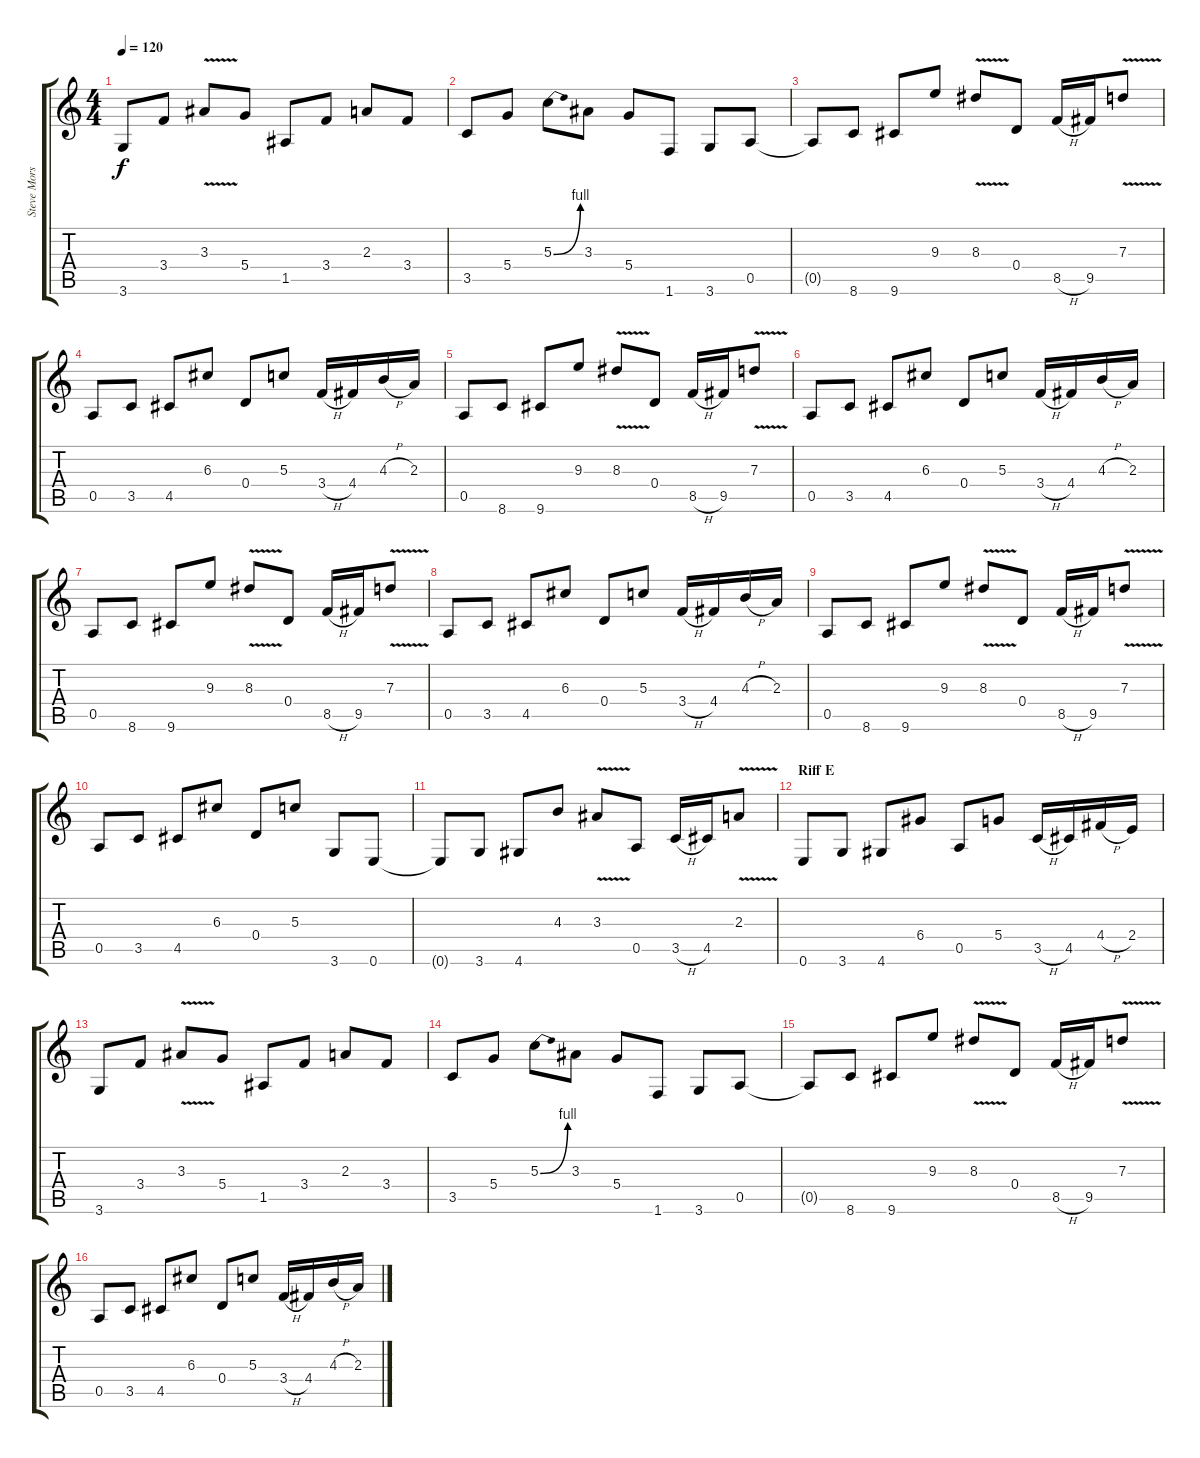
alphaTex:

\track ("Steve Morse Melody/Rhythm Guitar" "Steve Mors") {instrument overdrivenguitar}
\staff {score tabs}
\tuning (E4 B3 G3 D3 A2 E2) {hide}
\ts (4 4)
\tempo 120
\clef g2
\ks c
3.6{t}.8{dy f} 3.4.8 3.3{v}.8 5.4.8 1.5.8 3.4.8 2.3.8 3.4.8 |
3.5.8 5.4.8 5.3{be (bend 0 0 60 4)}.8 3.3.8 5.4.8 1.6.8 3.6.8 0.5.8 |
0.5{t}.8 8.6.8 9.6.8 9.3.8 8.3{v}.8 0.4.8 8.5{h}.16 9.5.16 7.3{v}.8 |
0.5.8 3.5.8 4.5.8 6.3.8 0.4.8 5.3.8 3.4{h}.16 4.4.16 4.3{h}.16 2.3.16 |
0.5.8 8.6.8 9.6.8 9.3.8 8.3{v}.8 0.4.8 8.5{h}.16 9.5.16 7.3{v}.8 |
0.5.8 3.5.8 4.5.8 6.3.8 0.4.8 5.3.8 3.4{h}.16 4.4.16 4.3{h}.16 2.3.16 |
0.5.8 8.6.8 9.6.8 9.3.8 8.3{v}.8 0.4.8 8.5{h}.16 9.5.16 7.3{v}.8 |
0.5.8 3.5.8 4.5.8 6.3.8 0.4.8 5.3.8 3.4{h}.16 4.4.16 4.3{h}.16 2.3.16 |
0.5.8 8.6.8 9.6.8 9.3.8 8.3{v}.8 0.4.8 8.5{h}.16 9.5.16 7.3{v}.8 |
0.5.8 3.5.8 4.5.8 6.3.8 0.4.8 5.3.8 3.6.8 0.6.8 |
0.6{t}.8 3.6.8 4.6.8 4.3.8 3.3{v}.8 0.5.8 3.5{h}.16 4.5.16 2.3{v}.8 |
\section ("" "Riff E")
0.6.8{volume 14} 3.6.8 4.6.8 6.4.8 0.5.8 5.4.8 3.5{h}.16 4.5.16 4.4{h}.16 2.4.16 |
3.6.8 3.4.8 3.3{v}.8 5.4.8 1.5.8 3.4.8 2.3.8 3.4.8 |
3.5.8 5.4.8 5.3{be (bend 0 0 60 4)}.8 3.3.8 5.4.8 1.6.8 3.6.8 0.5.8 |
0.5{t}.8 8.6.8 9.6.8 9.3.8 8.3{v}.8 0.4.8 8.5{h}.16 9.5.16 7.3{v}.8 |
0.5.8 3.5.8 4.5.8 6.3.8 0.4.8 5.3.8 3.4{h}.16 4.4.16 4.3{h}.16 2.3.16
